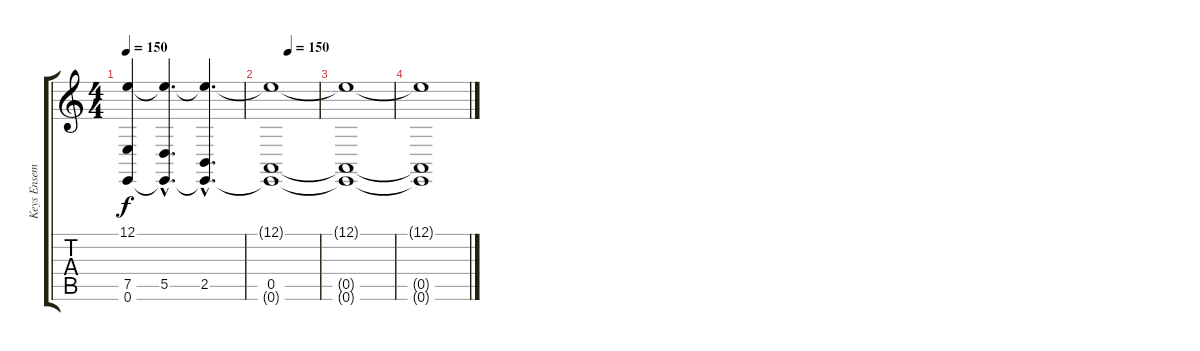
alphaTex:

\track ("Keys Ensemble" "Keys Ensem") {instrument stringensemble2}
\staff {score tabs}
\tuning (E4 B3 G3 D3 A2 E2) {hide}
\ts (4 4)
\tempo 150
\clef g2
\ks c
(12.1{t} 7.5 0.6{t}).4{dy f} (12.1{hac t} 5.5{hac} 0.6{hac t}).4{d} (12.1{hac t} 2.5{hac} 0.6{hac t}).4{d} |
\tempo (150 0.375)
(12.1{t} 0.5 0.6{t}).1 |
(12.1{t} 0.5{t} 0.6{t}).1 |
(12.1{t} 0.5{t} 0.6{t}).1
